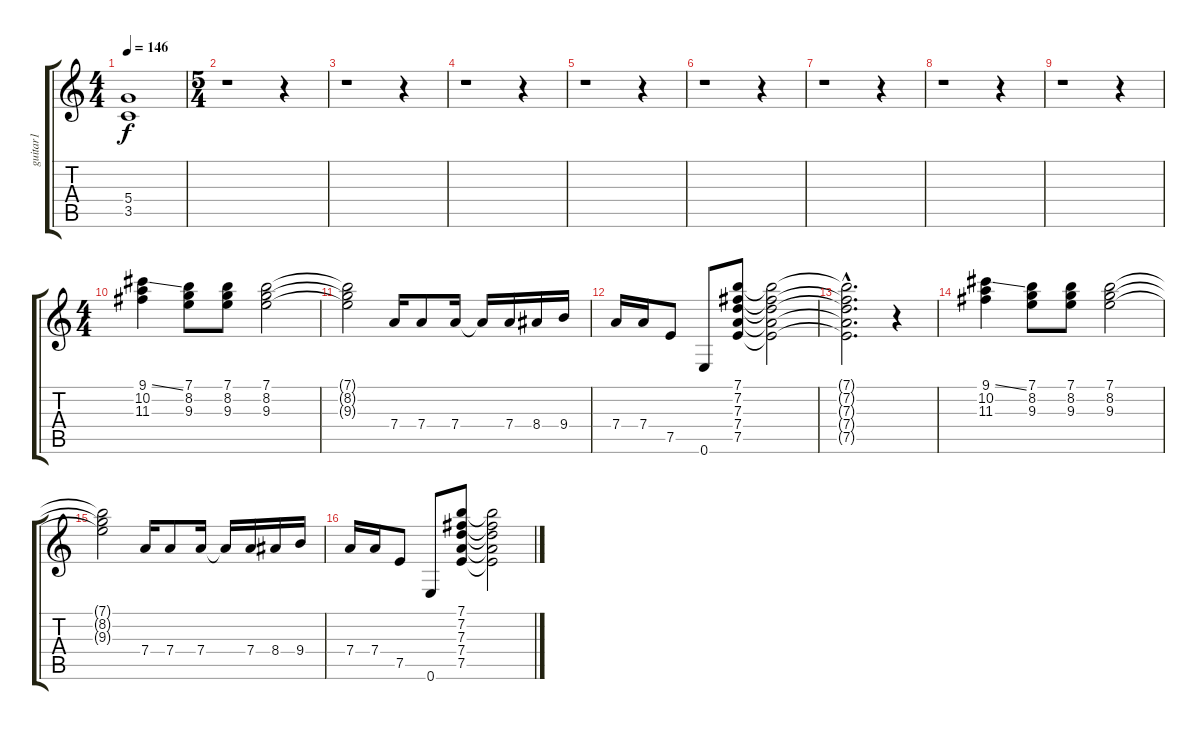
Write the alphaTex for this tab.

\track ("guitar1" "guitar1") {instrument overdrivenguitar}
\staff {score tabs}
\tuning (E4 B3 G3 D3 A2 E2) {hide}
\ts (4 4)
\tempo 146
\clef g2
\ks c
(5.4{t} 3.5{t}).1{dy f} |
\ts (5 4)
r.1 r.4 |
r.1 r.4 |
r.1 r.4 |
r.1 r.4 |
r.1 r.4 |
r.1 r.4 |
r.1 r.4 |
r.1 r.4 |
\ts (4 4)
(9.1{ss} 10.2 11.3).4 (7.1 8.2 9.3).8 (7.1 8.2 9.3).8 (7.1 8.2 9.3).2 |
(7.1{t} 8.2{t} 9.3{t}).2 7.4.16 7.4.8 7.4.16 7.4{t}.16 7.4.16 8.4.16 9.4.16 |
7.4.16 7.4.16 7.5.8 0.6.8 (7.1 7.2 7.3 7.4 7.5).8 (7.1{t} 7.2{t} 7.3{t} 7.4{t} 7.5{t}).2 |
(7.1{hac t} 7.2{hac t} 7.3{hac t} 7.4{hac t} 7.5{hac t}).2{d} r.4 |
(9.1{ss} 10.2 11.3).4 (7.1 8.2 9.3).8 (7.1 8.2 9.3).8 (7.1 8.2 9.3).2 |
(7.1{t} 8.2{t} 9.3{t}).2 7.4.16 7.4.8 7.4.16 7.4{t}.16 7.4.16 8.4.16 9.4.16 |
7.4.16 7.4.16 7.5.8 0.6.8 (7.1 7.2 7.3 7.4 7.5).8 (7.1{t} 7.2{t} 7.3{t} 7.4{t} 7.5{t}).2
